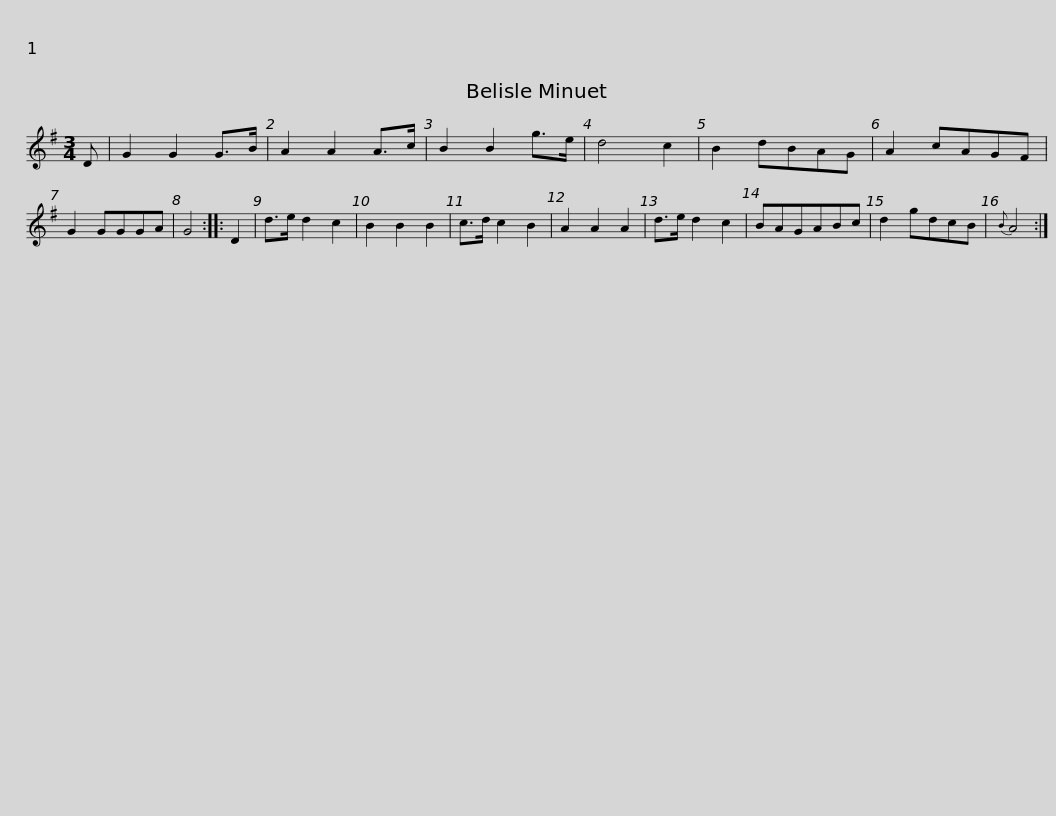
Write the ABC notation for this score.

X:1
L:1/8
M:3/4
I:linebreak $
K:G
V:1 treble
V:1
 D | G2 G2 G>B | A2 A2 A>c | B2 B2 g>e | d4 c2 | %5
 B2 dBAG | A2 cAGF | G2 GGGA | G4 :: D2 | %10
 d>e d2 c2 |$ B2 B2 B2 | c>d c2 B2 | A2 A2 A2 | d>e d2 c2 | %15
 BAGABc | d2 gdcB |{B} A4 :| %18
